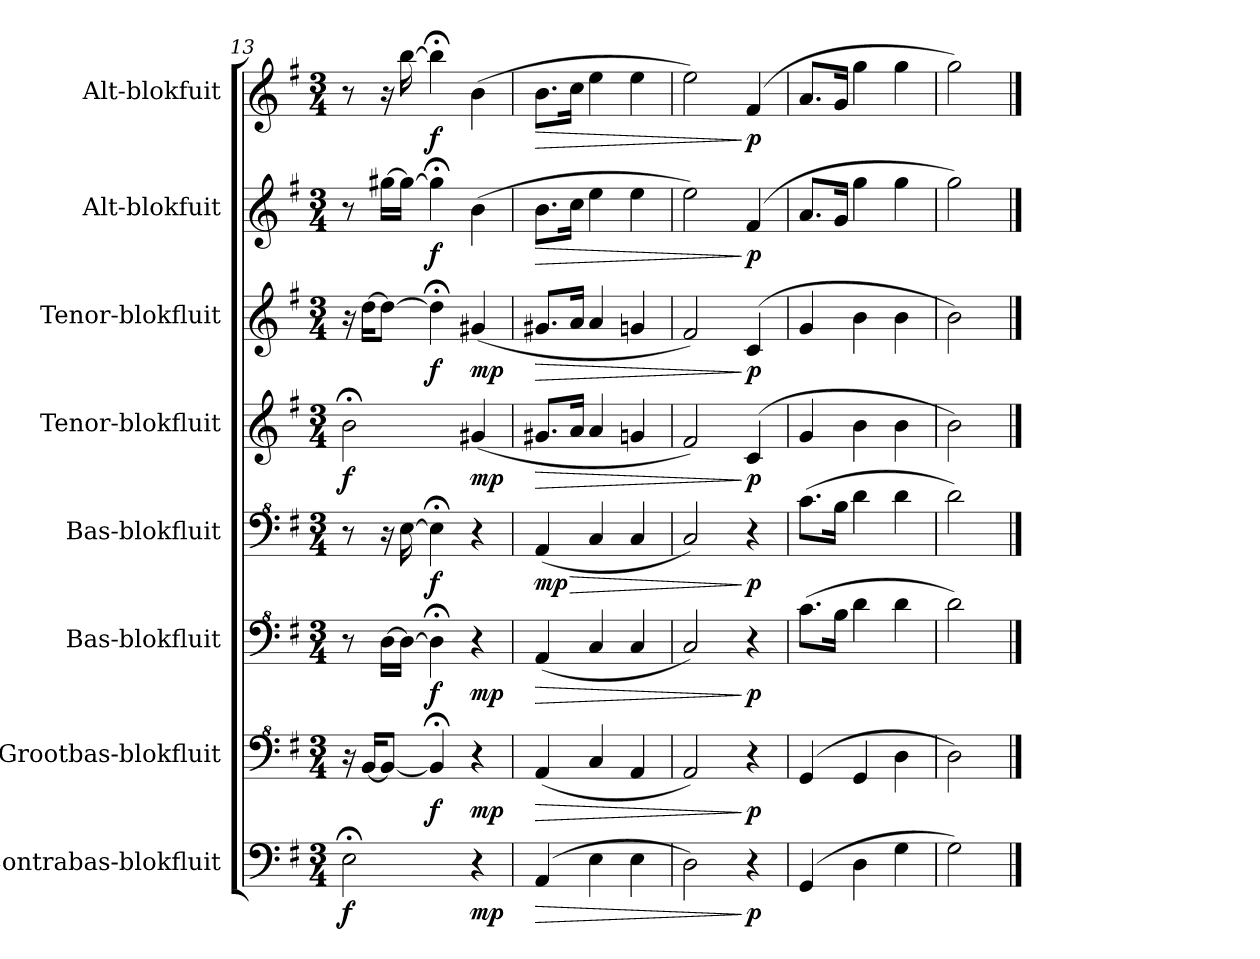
**kern	**dynam	**kern	**dynam	**kern	**dynam	**kern	**dynam	**kern	**dynam	**kern	**dynam	**kern	**dynam	**kern	**dynam
*part8	*part8	*part7	*part7	*part6	*part6	*part5	*part5	*part4	*part4	*part3	*part3	*part2	*part2	*part1	*part1
*staff8	*staff8	*staff7	*staff7	*staff6	*staff6	*staff5	*staff5	*staff4	*staff4	*staff3	*staff3	*staff2	*staff2	*staff1	*staff1
*I"Contrabas-blokfluit	*	*I"Grootbas-blokfluit	*	*I"Bas-blokfluit	*	*I"Bas-blokfluit	*	*I"Tenor-blokfluit	*	*I"Tenor-blokfluit	*	*I"Alt-blokfuit	*	*I"Alt-blokfuit	*
*I'Ca. Bs. Blf.	*	*I'Gr. Bs. Blf.	*	*I'Bs. Blf.	*	*I'Bs. Blf.	*	*I'T. Blf.	*	*I'T. Blf.	*	*I'A. Blf.	*	*I'A. Blf.	*
!!LO:PB:g=z
*clefF4	*	*clefF^4	*	*clefF^4	*	*clefF^4	*	*clefG2	*	*clefG2	*	*clefG2	*	*clefG2	*
*k[f#]	*	*k[f#]	*	*k[f#]	*	*k[f#]	*	*k[f#]	*	*k[f#]	*	*k[f#]	*	*k[f#]	*
*M3/4	*	*M3/4	*	*M3/4	*	*M3/4	*	*M3/4	*	*M3/4	*	*M3/4	*	*M3/4	*
=13	=13	=13	=13	=13	=13	=13	=13	=13	=13	=13	=13	=13	=13	=13	=13
!	!LO:DY:b	!	!	!	!	!	!	!	!LO:DY:b	!	!	!	!	!	!
2E;<\	f	16r	.	8r	.	8r	.	2b;<\	f	16r	.	8r	.	8r	.
.	.	[16B/KL	.	.	.	.	.	.	.	[16dd\KL	.	.	.	.	.
.	.	8B/J_	.	[16d\LL	.	16r	.	.	.	8dd\J_	.	[16gg#X\LL	.	16r	.
.	.	.	.	16d\JJ_	.	[16e\	.	.	.	.	.	16gg#\JJ_	.	[16bb\	.
!	!	!	!LO:DY:b	!	!LO:DY:b	!	!LO:DY:b	!	!	!	!LO:DY:b	!	!LO:DY:b	!	!LO:DY:b
.	.	4B;</]	f	4d;<\]	f	4e;<\]	f	.	.	4dd;<\]	f	4gg#;<\]	f	4bb;<\]	f
!	!LO:DY:b	!	!LO:DY:b	!	!LO:DY:b	!	!	!	!LO:DY:b	!	!LO:DY:b	!	!LO:DY:b	!	!
!	!	!	!	!	!	!	!	!	!	!	!	!	!LO:DY:n=1:a	!	!
4r	mp	4r	mp	4r	mp	4r	.	(4g#X/	mp	(4g#X/	mp	(4b\	mp mp	(4b\	.
=14	=14	=14	=14	=14	=14	=14	=14	=14	=14	=14	=14	=14	=14	=14	=14
!	!LO:HP:b	!	!LO:HP:b	!	!LO:HP:b	!	!LO:HP:b	!	!LO:HP:b	!	!LO:HP:b	!	!LO:HP:b	!	!LO:HP:b
!	!	!	!	!	!	!	!LO:DY:n=1:b	!	!	!	!	!	!	!	!
(4AA/	>	(4A/	>	(4A/	>	(4A/	> mp	8.g#X/L	>	8.g#X/L	>	8.b\L	>	8.b\L	>
.	.	.	.	.	.	.	.	16a/Jk	.	16a/Jk	.	16cc\Jk	.	16cc\Jk	.
4E\	.	4c/	.	4c/	.	4c/	.	4a/	.	4a/	.	4ee\	.	4ee\	.
4E\	.	4A/	.	4c/	.	4c/	.	4gn/	.	4gn/	.	4ee\	.	4ee\	.
=15	=15	=15	=15	=15	=15	=15	=15	=15	=15	=15	=15	=15	=15	=15	=15
2D\)	.	2A/)	.	2c/)	.	2c/)	.	2f#/)	.	2f#/)	.	2ee\)	.	2ee\)	.
!	!LO:DY:n=1:b	!	!LO:DY:n=1:b	!	!LO:DY:n=1:b	!	!LO:DY:n=1:b	!	!LO:DY:n=1:b	!	!LO:DY:n=1:b	!	!LO:DY:n=1:b	!	!LO:DY:n=1:b
4r	] p	4r	] p	4r	] p	4r	] p	(4c/	] p	(4c/	] p	(4f#/	] p	(4f#/	] p
=16	=16	=16	=16	=16	=16	=16	=16	=16	=16	=16	=16	=16	=16	=16	=16
(4GG/	.	(4G/	.	(8.cc\L	.	(8.cc\L	.	4g/	.	4g/	.	8.a/L	.	8.a/L	.
.	.	.	.	16b\Jk	.	16b\Jk	.	.	.	.	.	16g/Jk	.	16g/Jk	.
4D\	.	4G/	.	4dd\	.	4dd\	.	4b\	.	4b\	.	4gg\	.	4gg\	.
4G\	.	4d\	.	4dd\	.	4dd\	.	4b\	.	4b\	.	4gg\	.	4gg\	.
=17	=17	=17	=17	=17	=17	=17	=17	=17	=17	=17	=17	=17	=17	=17	=17
2G\)	.	2d\)	.	2dd\)	.	2dd\)	.	2b\)	.	2b\)	.	2gg\)	.	2gg\)	.
==	==	==	==	==	==	==	==	==	==	==	==	==	==	==	==
*-	*-	*-	*-	*-	*-	*-	*-	*-	*-	*-	*-	*-	*-	*-	*-
